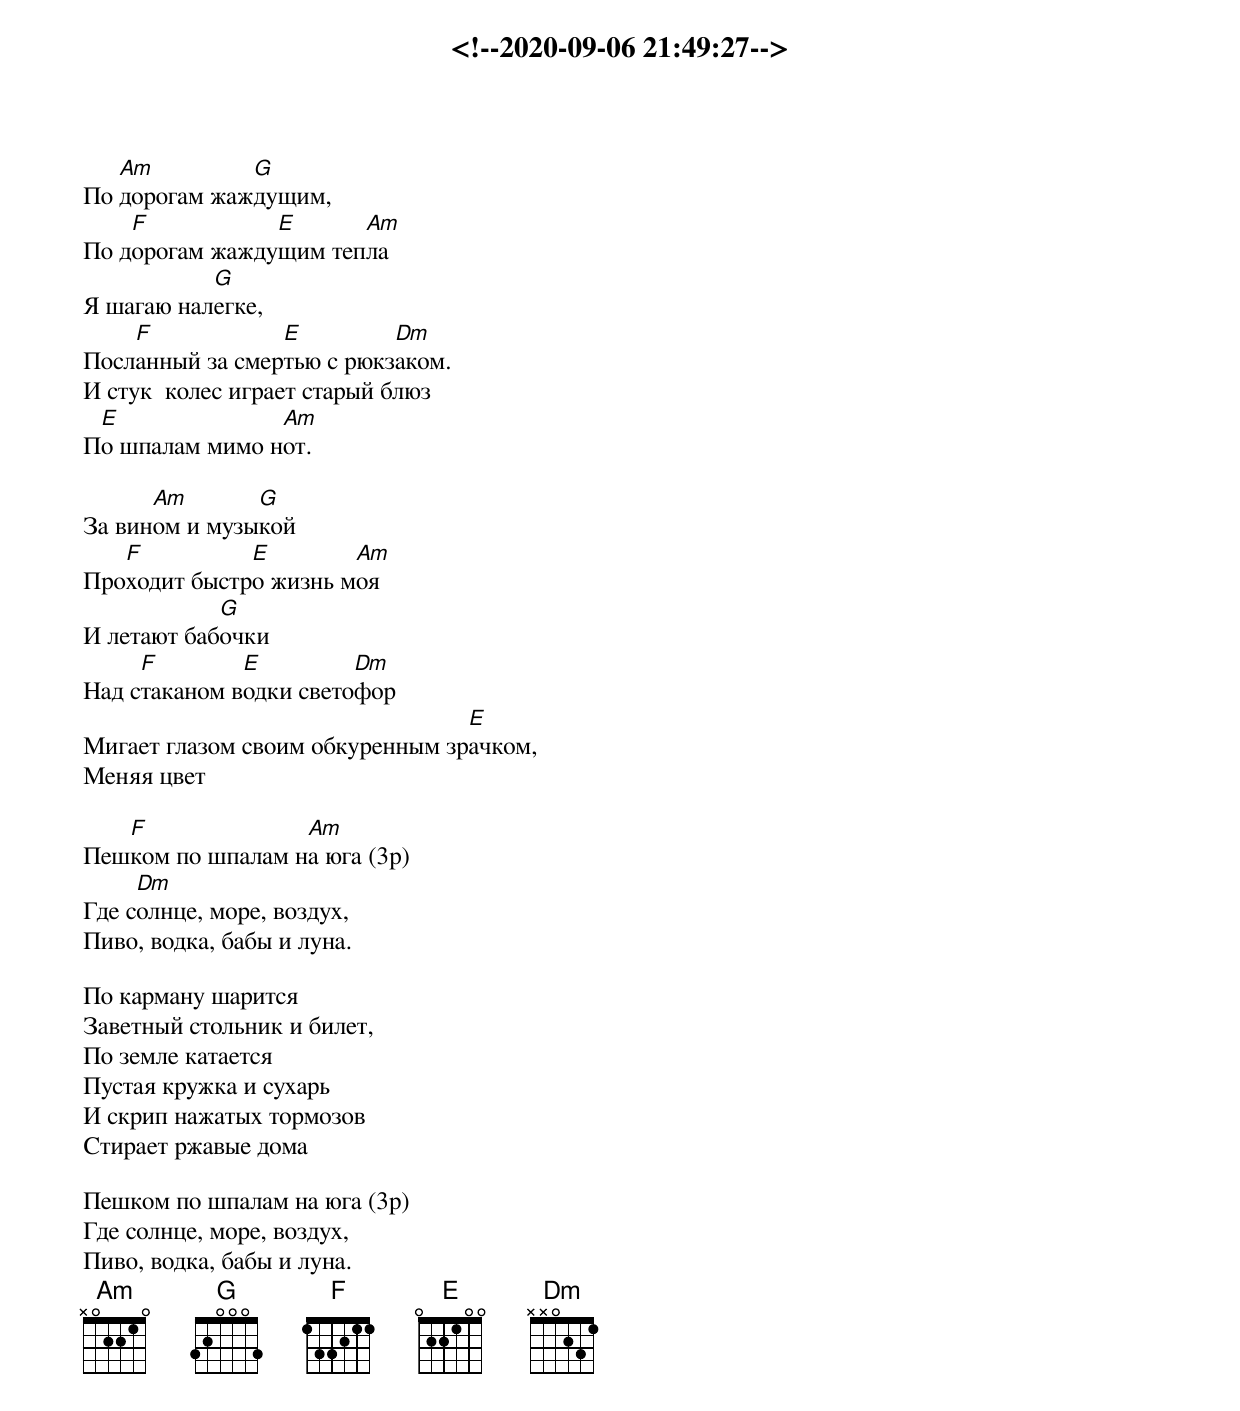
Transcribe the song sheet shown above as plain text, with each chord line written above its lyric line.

<!--2020-09-06 21:49:27-->
   Am         G
По дорогам жаждущим,
    F           E      Am
По дорогам жаждущим тепла
           G
Я шагаю налегке,
    F            E         Dm
Посланный за смертью с рюкзаком.
И стук  колес играет старый блюз
 E              Am
По шпалам мимо нот.

      Am       G
За вином и музыкой
   F          E        Am
Проходит быстро жизнь моя
            G
И летают бабочки
     F        E         Dm
Над стаканом водки светофор
                                 E
Мигает глазом своим обкуренным зрачком,
Меняя цвет

   F              Am
Пешком по шпалам на юга (3р)
     Dm
Где солнце, море, воздух,
Пиво, водка, бабы и луна.

По карману шарится
Заветный стольник и билет,
По земле катается
Пустая кружка и сухарь
И скрип нажатых тормозов
Стирает ржавые дома

Пешком по шпалам на юга (3р)
Где солнце, море, воздух,
Пиво, водка, бабы и луна.
